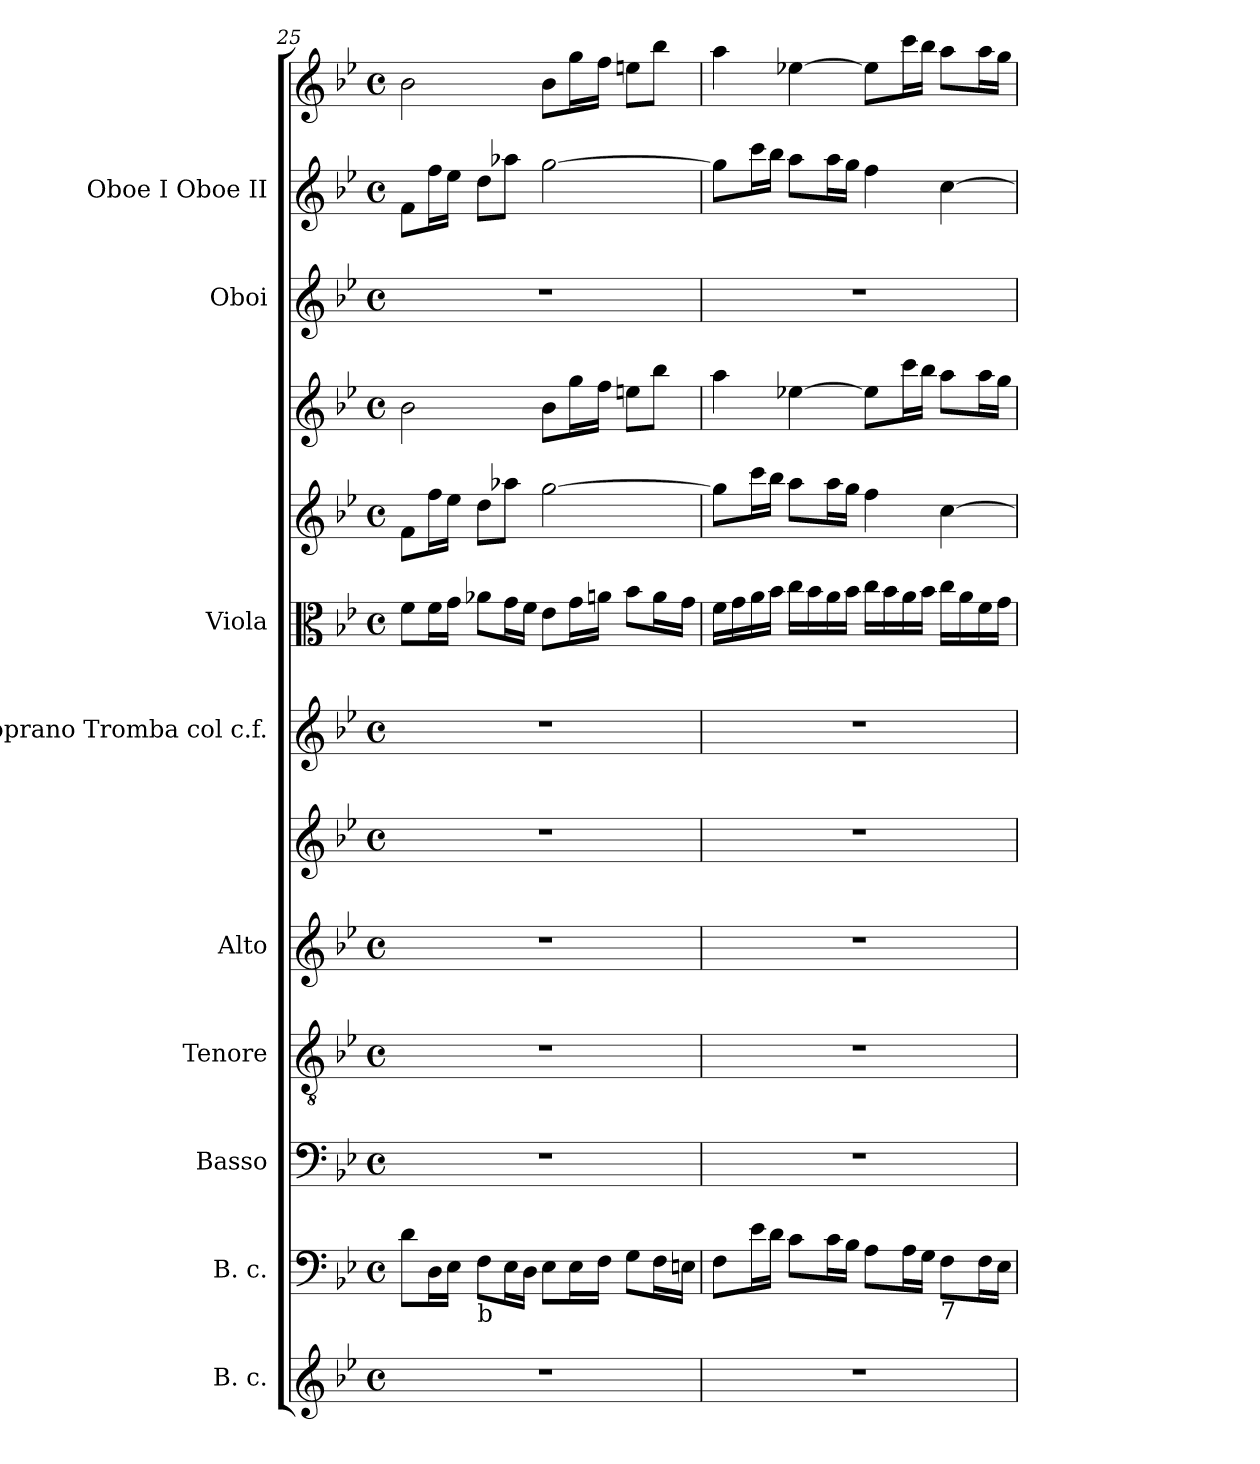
**kern	**kern	**kern	**kern	**kern	**kern	**kern	**kern	**kern	**kern	**kern	**kern	**kern
*part12	*part11	*part10	*part9	*part8	*part7	*part6	*part5	*part4	*part3	*part2	*part1	*part1
*staff13	*staff12	*staff11	*staff10	*staff9	*staff8	*staff7	*staff6	*staff5	*staff4	*staff3	*staff2	*staff1
*I"B. c.	*I"B. c.	*I"Basso	*I"Tenore	*I"Alto	*	*I"Soprano Tromba col c.f.	*I"Viola	*	*	*I"Oboi	*I"Oboe I Oboe II	*
*	*I'B. c.	*I'Basso	*I'Tenore	*I'Alto	*	*I'Soprano	*I'Viola	*	*	*	*I'Ob	*
!!LO:PB:g=z
*clefG2	*clefF4	*clefF4	*clefGv2	*clefG2	*clefG2	*clefG2	*clefC3	*clefG2	*clefG2	*clefG2	*clefG2	*clefG2
*k[b-e-]	*k[b-e-]	*k[b-e-]	*k[b-e-]	*k[b-e-]	*k[b-e-]	*k[b-e-]	*k[b-e-]	*k[b-e-]	*k[b-e-]	*k[b-e-]	*k[b-e-]	*k[b-e-]
*B-:	*B-:	*B-:	*B-:	*B-:	*B-:	*B-:	*B-:	*B-:	*B-:	*B-:	*B-:	*B-:
*M4/4	*M4/4	*M4/4	*M4/4	*M4/4	*M4/4	*M4/4	*M4/4	*M4/4	*M4/4	*M4/4	*M4/4	*M4/4
*met(c)	*met(c)	*met(c)	*met(c)	*met(c)	*met(c)	*met(c)	*met(c)	*met(c)	*met(c)	*met(c)	*met(c)	*met(c)
=25	=25	=25	=25	=25	=25	=25	=25	=25	=25	=25	=25	=25
1r	8d>\L	1r	1r	1r	1r	1r	8f\L	8f\L	2b-\	1r	8f\L	2b-\
.	16D\L	.	.	.	.	.	16f\L	16ff\L	.	.	16ff\L	.
.	16E-\JJ	.	.	.	.	.	16g\JJ	16ee-\JJ	.	.	16ee-\JJ	.
!	!LO:TX:b:t=b	!	!	!	!	!	!	!	!	!	!	!
.	8F>\L	.	.	.	.	.	8a-X\L	8dd\L	.	.	8dd\L	.
.	16E-\L	.	.	.	.	.	16g\L	8aa-X\J	.	.	8aa-X\J	.
.	16D\JJ	.	.	.	.	.	16f\JJ	.	.	.	.	.
.	8E->\L	.	.	.	.	.	8e-\L	[>2gg\	8b-\L	.	[>2gg\	8b-\L
.	16E-\L	.	.	.	.	.	16g\L	.	16gg\L	.	.	16gg\L
.	16F\JJ	.	.	.	.	.	16an\JJ	.	16ff\JJ	.	.	16ff\JJ
.	8G>\L	.	.	.	.	.	8b-\L	.	8een\L	.	.	8een\L
.	16F\L	.	.	.	.	.	16a\L	.	8bb-\J	.	.	8bb-\J
.	16En\JJ	.	.	.	.	.	16g\JJ	.	.	.	.	.
=26	=26	=26	=26	=26	=26	=26	=26	=26	=26	=26	=26	=26
1r	8F\L	1r	1r	1r	1r	1r	16f\LL	8gg\L]	4aa\	1r	8gg\L]	4aa\
.	.	.	.	.	.	.	16g\	.	.	.	.	.
.	16e-\L	.	.	.	.	.	16a\	16ccc\L	.	.	16ccc\L	.
.	16d\JJ	.	.	.	.	.	16b-\JJ	16bb-\JJ	.	.	16bb-\JJ	.
.	8c>\L	.	.	.	.	.	16cc\LL	8aa\L	[>4ee-X\	.	8aa\L	[>4ee-X\
.	.	.	.	.	.	.	16b-\	.	.	.	.	.
.	16c\L	.	.	.	.	.	16a\	16aa\L	.	.	16aa\L	.
.	16B-\JJ	.	.	.	.	.	16b-\JJ	16gg\JJ	.	.	16gg\JJ	.
.	8A>\L	.	.	.	.	.	16cc\LL	4ff\	8ee-\L]	.	4ff\	8ee-\L]
.	.	.	.	.	.	.	16b-\	.	.	.	.	.
.	16A\L	.	.	.	.	.	16a\	.	16ccc\L	.	.	16ccc\L
.	16G\JJ	.	.	.	.	.	16b-\JJ	.	16bb-\JJ	.	.	16bb-\JJ
!	!LO:TX:b:t=7	!	!	!	!	!	!	!	!	!	!	!
.	8F\L	.	.	.	.	.	16cc\LL	[>4cc\	8aa\L	.	[>4cc\	8aa\L
.	.	.	.	.	.	.	16a\	.	.	.	.	.
.	16F\L	.	.	.	.	.	16f\	.	16aa\L	.	.	16aa\L
.	16E-\JJ	.	.	.	.	.	16g\JJ	.	16gg\JJ	.	.	16gg\JJ
=	=	=	=	=	=	=	=	=	=	=	=	=
*-	*-	*-	*-	*-	*-	*-	*-	*-	*-	*-	*-	*-
